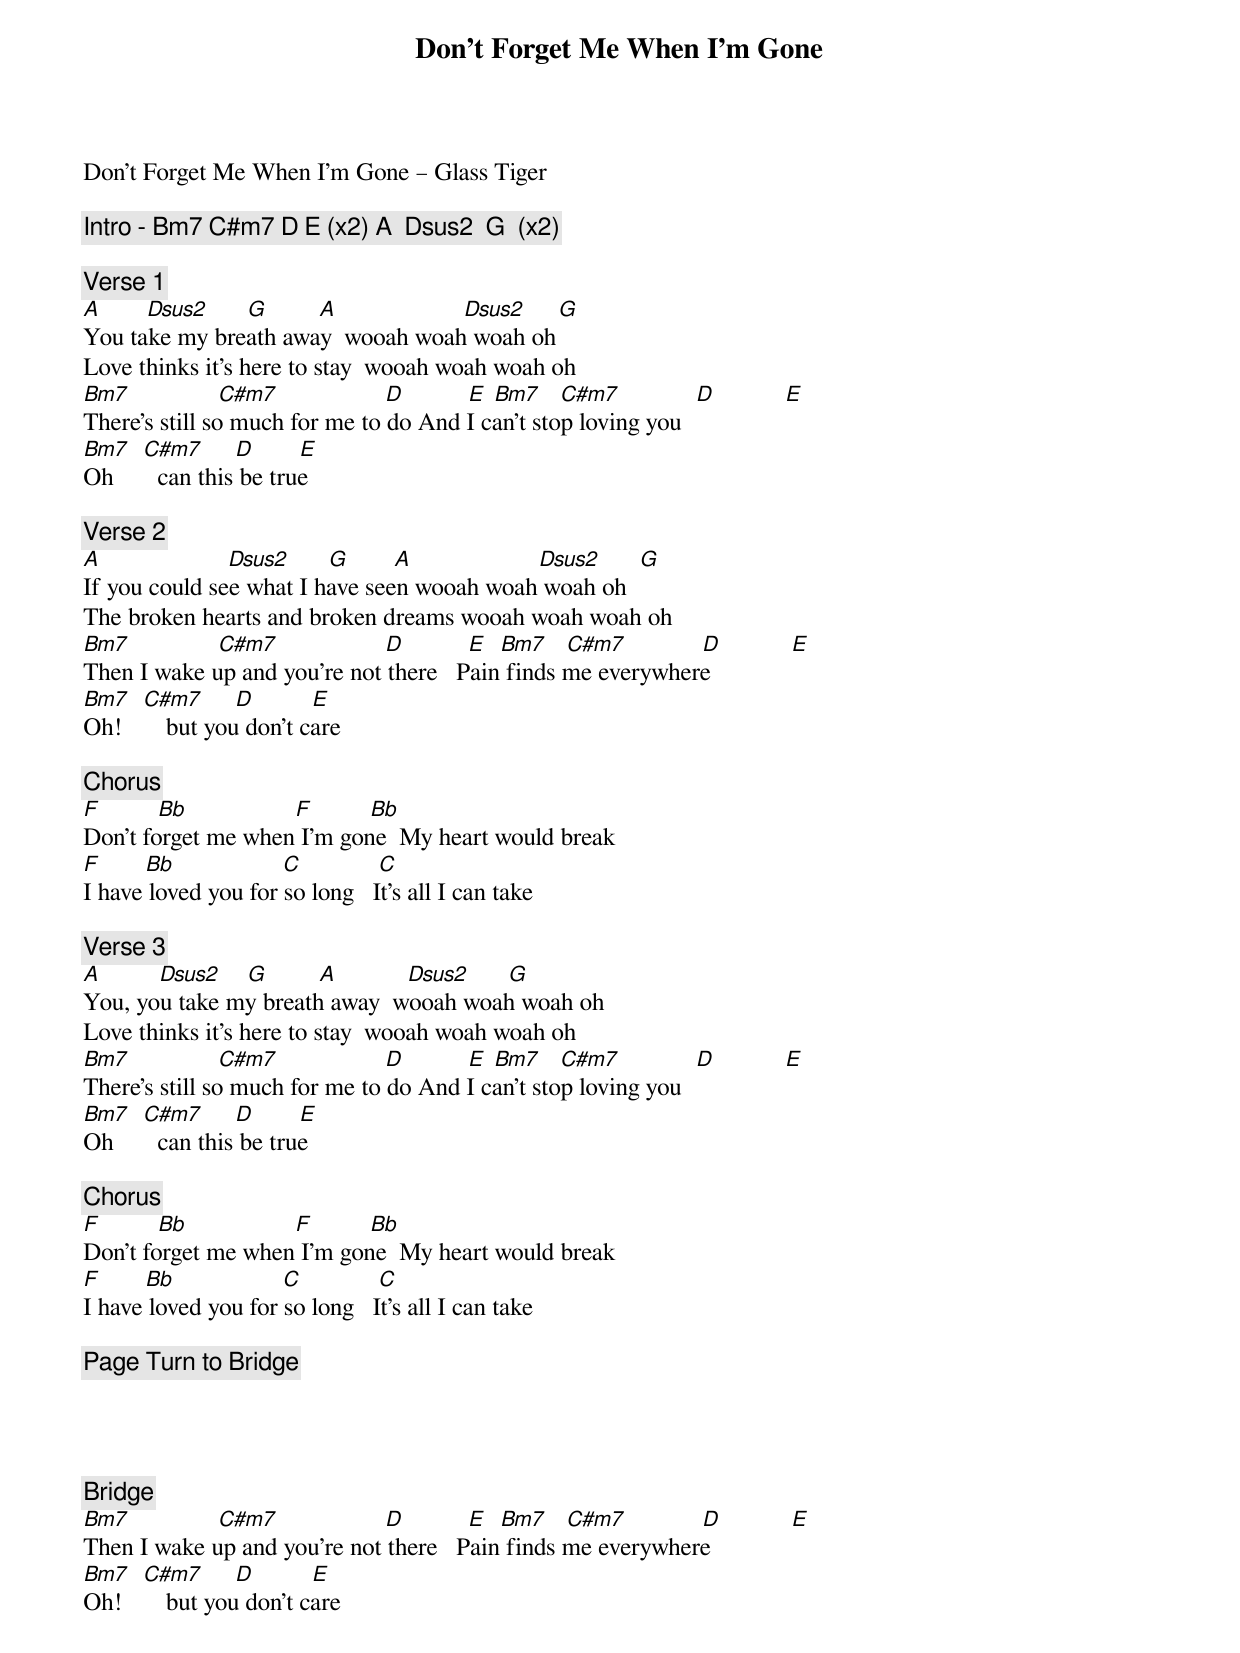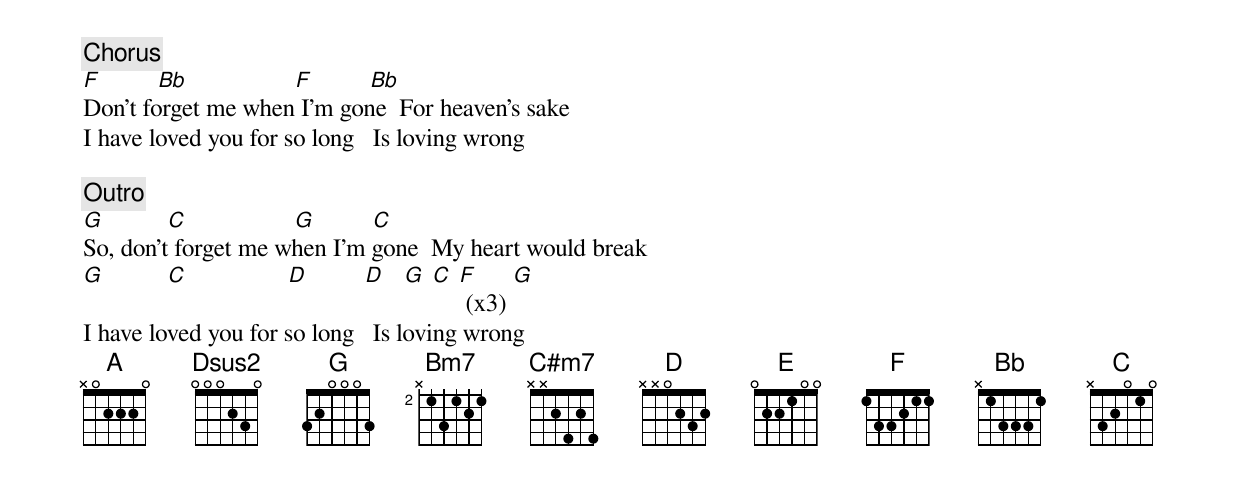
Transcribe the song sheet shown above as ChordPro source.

{title: Don't Forget Me When I'm Gone}
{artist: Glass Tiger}
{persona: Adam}
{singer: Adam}
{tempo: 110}
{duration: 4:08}
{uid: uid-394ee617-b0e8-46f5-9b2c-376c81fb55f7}
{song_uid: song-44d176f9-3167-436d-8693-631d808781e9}



Don’t Forget Me When I’m Gone – Glass Tiger

{comment: Intro - Bm7 C#m7 D E (x2)	A  Dsus2  G  (x2)}

{comment: Verse 1}
[A]       [Dsus2]      [G]      		[A]           	        [Dsus2]    	[G]
You take my breath away  wooah woah woah oh
Love thinks it's here to stay  wooah woah woah oh
[Bm7]              [C#m7]        	        [D]          [E]	[Bm7]   [C#m7]            [D]           [E]
There's still so much for me to do	And I can't stop loving you
[Bm7] 	[C#m7]     [D]       [E]
Oh       can this be true

{comment: Verse 2}
[A]       	            [Dsus2]      [G]      	[A]           	        [Dsus2]     	[G]
If you could see what I have seen wooah woah woah oh
The broken hearts and broken dreams wooah woah woah oh
[Bm7]              [C#m7]        	        [D]          [E]		[Bm7]   [C#m7]            [D]           [E]
Then I wake up and you're not there 		Pain finds me everywhere
[Bm7] 	[C#m7]     [D]       		[E]
Oh!       but you don't care

{comment: Chorus}
[F]        	[Bb]              			[F]        	[Bb]
Don't forget me when I'm gone  My heart would break
[F]      	[Bb]               		[C]           	[C]
I have loved you for so long   It's all I can take

{comment: Verse 3}
[A]        	[Dsus2]   	[G]       	[A]          	[Dsus2]     	[G]
You, you take my breath away  wooah woah woah oh
Love thinks it's here to stay  wooah woah woah oh
[Bm7]              [C#m7]        	        [D]          [E]	[Bm7]   [C#m7]            [D]           [E]
There's still so much for me to do	And I can't stop loving you
[Bm7] 	[C#m7]     [D]       [E]
Oh       can this be true

{comment: Chorus}
[F]        	[Bb]              			[F]        	[Bb]
Don't forget me when I'm gone  My heart would break
[F]      	[Bb]               		[C]           	[C]
I have loved you for so long   It's all I can take

{comment: Page Turn to Bridge}




{comment: Bridge}
[Bm7]              [C#m7]        	        [D]          [E]		[Bm7]   [C#m7]            [D]           [E]
Then I wake up and you're not there 		Pain finds me everywhere
[Bm7] 	[C#m7]     [D]       		[E]
Oh!       but you don't care

{comment: Chorus}
[F]        	[Bb]              			[F]        	[Bb]
Don't forget me when I'm gone  For heaven's sake
I have loved you for so long   Is loving wrong

{comment: Outro}
[G]        		[C]               		[G]        	[C]
So, don't forget me when I'm gone  My heart would break
[G]        		[C]               	[D]        	[D]			[G] [C] [F] (x3)	[G]
I have loved you for so long   Is loving wrong
